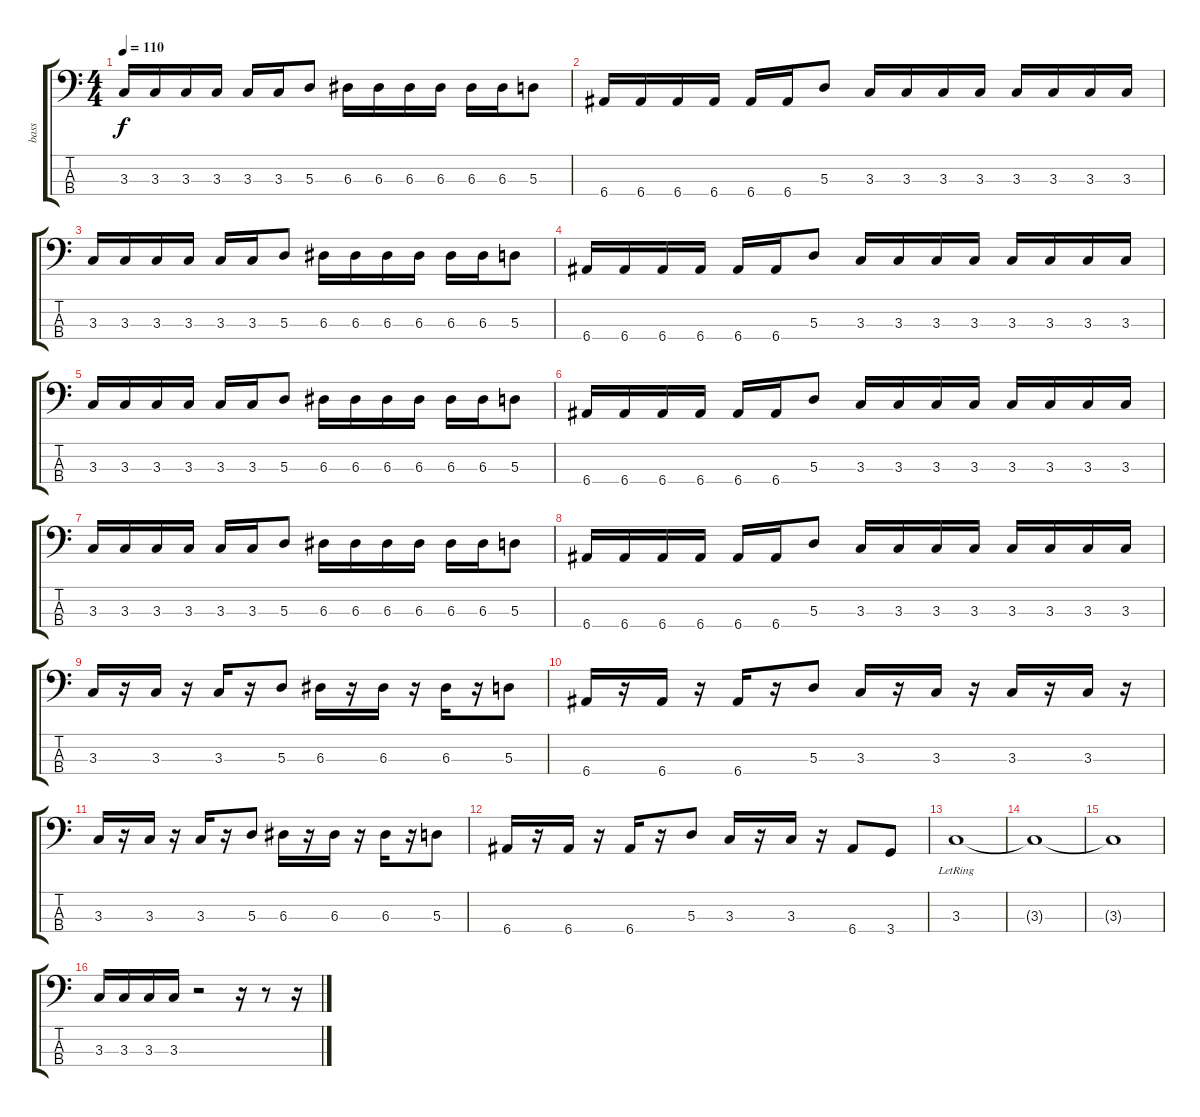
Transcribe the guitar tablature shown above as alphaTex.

\track ("bass" "bass") {instrument electricbasspick}
\staff {score tabs}
\tuning (G2 D2 A1 E1) {hide}
\ts (4 4)
\tempo 110
\clef f4
\ks c
3.3.16{dy f} 3.3.16 3.3.16 3.3.16 3.3.16 3.3.16 5.3.8 6.3.16 6.3.16 6.3.16 6.3.16 6.3.16 6.3.16 5.3.8 |
6.4.16 6.4.16 6.4.16 6.4.16 6.4.16 6.4.16 5.3.8 3.3.16 3.3.16 3.3.16 3.3.16 3.3.16 3.3.16 3.3.16 3.3.16 |
3.3.16 3.3.16 3.3.16 3.3.16 3.3.16 3.3.16 5.3.8 6.3.16 6.3.16 6.3.16 6.3.16 6.3.16 6.3.16 5.3.8 |
6.4.16 6.4.16 6.4.16 6.4.16 6.4.16 6.4.16 5.3.8 3.3.16 3.3.16 3.3.16 3.3.16 3.3.16 3.3.16 3.3.16 3.3.16 |
3.3.16 3.3.16 3.3.16 3.3.16 3.3.16 3.3.16 5.3.8 6.3.16 6.3.16 6.3.16 6.3.16 6.3.16 6.3.16 5.3.8 |
6.4.16 6.4.16 6.4.16 6.4.16 6.4.16 6.4.16 5.3.8 3.3.16 3.3.16 3.3.16 3.3.16 3.3.16 3.3.16 3.3.16 3.3.16 |
3.3.16 3.3.16 3.3.16 3.3.16 3.3.16 3.3.16 5.3.8 6.3.16 6.3.16 6.3.16 6.3.16 6.3.16 6.3.16 5.3.8 |
6.4.16 6.4.16 6.4.16 6.4.16 6.4.16 6.4.16 5.3.8 3.3.16 3.3.16 3.3.16 3.3.16 3.3.16 3.3.16 3.3.16 3.3.16 |
3.3.16 r.16 3.3.16 r.16 3.3.16 r.16 5.3.8 6.3.16 r.16 6.3.16 r.16 6.3.16 r.16 5.3.8 |
6.4.16 r.16 6.4.16 r.16 6.4.16 r.16 5.3.8 3.3.16 r.16 3.3.16 r.16 3.3.16 r.16 3.3.16 r.16 |
3.3.16 r.16 3.3.16 r.16 3.3.16 r.16 5.3.8 6.3.16 r.16 6.3.16 r.16 6.3.16 r.16 5.3.8 |
6.4.16 r.16 6.4.16 r.16 6.4.16 r.16 5.3.8 3.3.16 r.16 3.3.16 r.16 6.4.8 3.4.8 |
3.3{lr}.1 |
3.3{t}.1 |
3.3{t}.1 |
3.3.16 3.3.16 3.3.16 3.3.16 r.2 r.16 r.8 r.16
